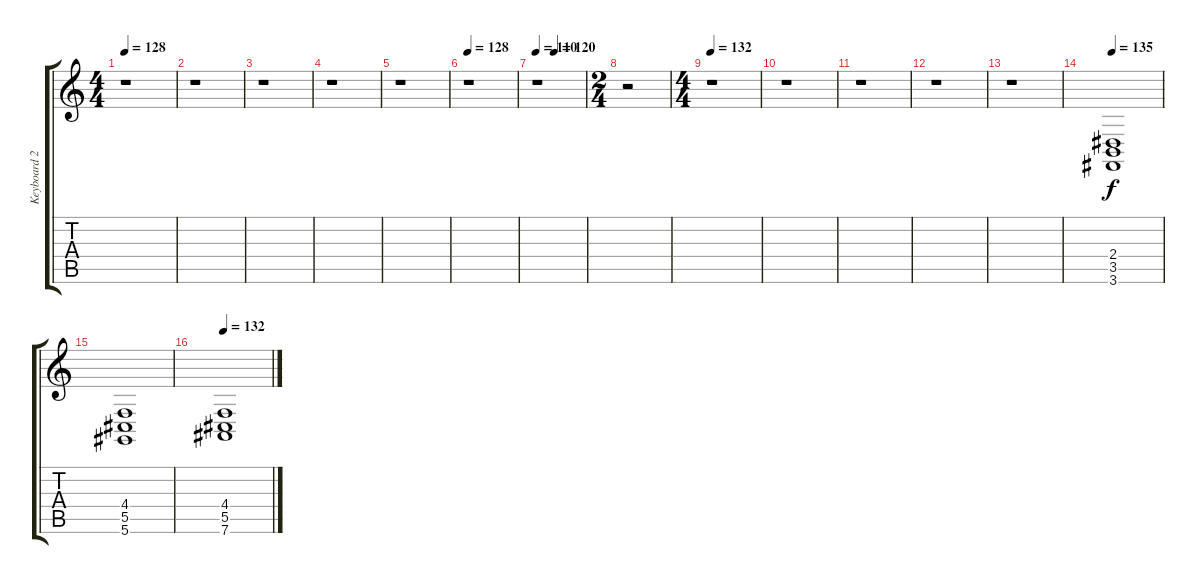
\track ("Keyboard 2" "Keyboard 2") {instrument synthvoice}
\staff {score tabs}
\tuning (Eb4 Bb3 Gb3 Db3 Ab2 Eb2) {hide}
\ts (4 4)
\tempo 128
\clef g2
\ks c
r.1{dy f} |
r.1 |
r.1 |
r.1 |
r.1 |
\tempo 128
r.1 |
\tempo 110
\tempo (120 0.375)
r.1 |
\ts (2 4)
r.2 |
\ts (4 4)
\tempo 132
r.1 |
r.1 |
r.1 |
r.1 |
r.1 |
\tempo 135
(2.4 3.5 3.6).1{volume 16} |
(4.4 5.5 5.6).1 |
\tempo 132
(4.4 5.5 7.6).1
